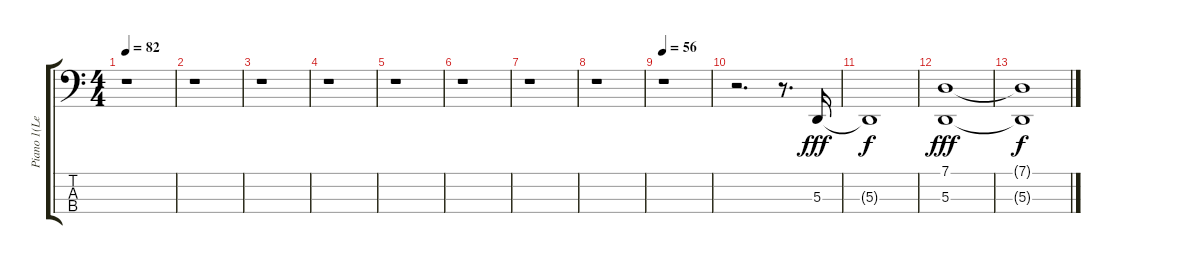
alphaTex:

\track ("Piano 1(Left Hand)" "Piano 1(Le") {instrument acousticgrandpiano}
\staff {score tabs}
\tuning (G2 D2 A1 E1) {hide}
\ts (4 4)
\tempo 82
\clef f4
\ks c
r.1{dy f} |
r.1 |
r.1 |
r.1 |
r.1 |
r.1 |
r.1 |
r.1 |
\tempo 56
r.1 |
r.2{d} r.8{d} 5.3.16{dy fff} |
5.3{t}.1{dy f} |
(7.1 5.3).1{dy fff} |
(7.1{t} 5.3{t}).1{dy f}
